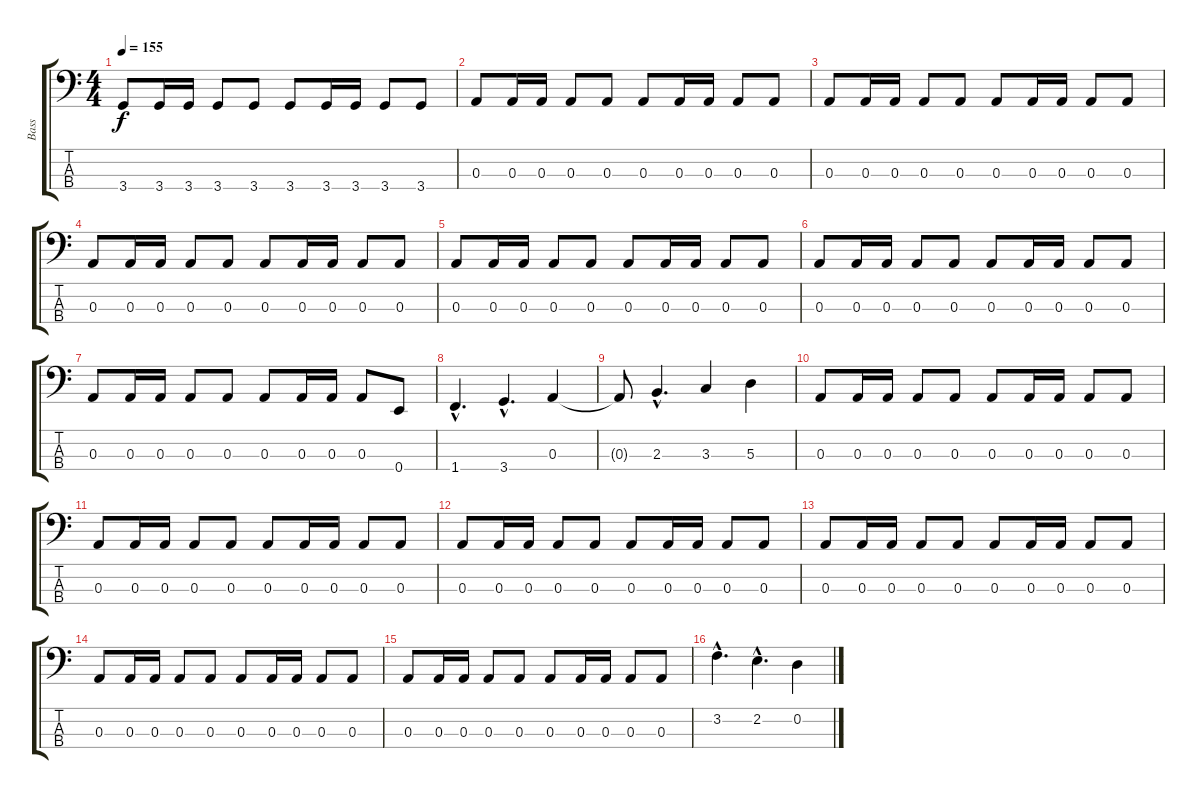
\track ("Bass" "Bass") {instrument electricbassfinger}
\staff {score tabs}
\tuning (G2 D2 A1 E1) {hide}
\ts (4 4)
\tempo 155
\clef f4
\ks c
3.4.8{dy f} 3.4.16 3.4.16 3.4.8 3.4.8 3.4.8 3.4.16 3.4.16 3.4.8 3.4.8 |
0.3.8 0.3.16 0.3.16 0.3.8 0.3.8 0.3.8 0.3.16 0.3.16 0.3.8 0.3.8 |
0.3.8 0.3.16 0.3.16 0.3.8 0.3.8 0.3.8 0.3.16 0.3.16 0.3.8 0.3.8 |
0.3.8 0.3.16 0.3.16 0.3.8 0.3.8 0.3.8 0.3.16 0.3.16 0.3.8 0.3.8 |
0.3.8 0.3.16 0.3.16 0.3.8 0.3.8 0.3.8 0.3.16 0.3.16 0.3.8 0.3.8 |
0.3.8 0.3.16 0.3.16 0.3.8 0.3.8 0.3.8 0.3.16 0.3.16 0.3.8 0.3.8 |
0.3.8 0.3.16 0.3.16 0.3.8 0.3.8 0.3.8 0.3.16 0.3.16 0.3.8 0.4.8 |
1.4{hac}.4{d} 3.4{hac}.4{d} 0.3.4 |
0.3{t}.8 2.3{hac}.4{d} 3.3.4 5.3.4 |
0.3.8 0.3.16 0.3.16 0.3.8 0.3.8 0.3.8 0.3.16 0.3.16 0.3.8 0.3.8 |
0.3.8 0.3.16 0.3.16 0.3.8 0.3.8 0.3.8 0.3.16 0.3.16 0.3.8 0.3.8 |
0.3.8 0.3.16 0.3.16 0.3.8 0.3.8 0.3.8 0.3.16 0.3.16 0.3.8 0.3.8 |
0.3.8 0.3.16 0.3.16 0.3.8 0.3.8 0.3.8 0.3.16 0.3.16 0.3.8 0.3.8 |
0.3.8 0.3.16 0.3.16 0.3.8 0.3.8 0.3.8 0.3.16 0.3.16 0.3.8 0.3.8 |
0.3.8 0.3.16 0.3.16 0.3.8 0.3.8 0.3.8 0.3.16 0.3.16 0.3.8 0.3.8 |
3.2{hac}.4{d} 2.2{hac}.4{d} 0.2.4
